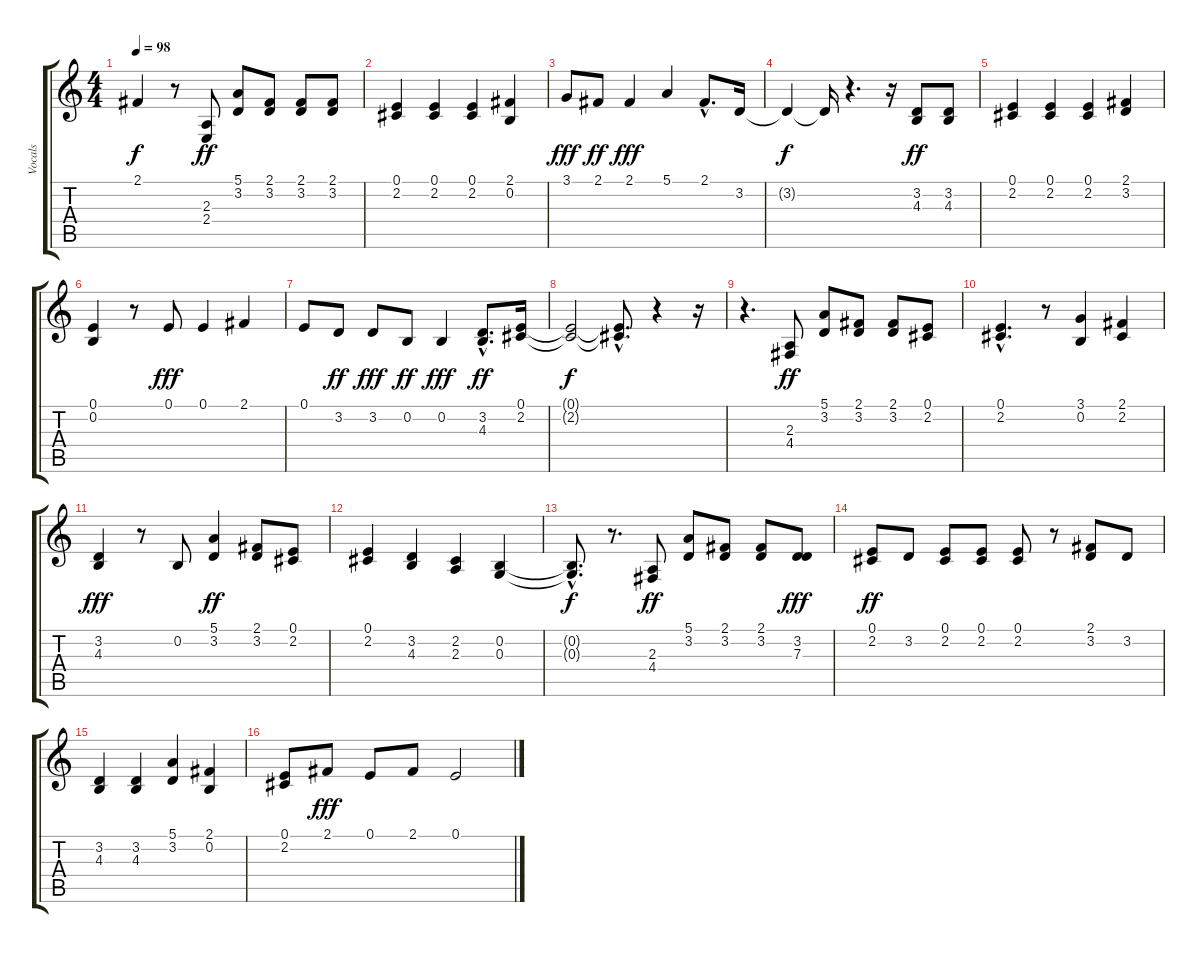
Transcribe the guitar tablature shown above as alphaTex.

\track ("Vocals" "Vocals") {instrument oboe}
\staff {score tabs}
\tuning (E4 B3 G3 D3 A2 E2) {hide}
\ts (4 4)
\tempo 98
\clef g2
\ks c
2.1{t}.4{dy f} r.8 (2.3 2.4).8{dy ff} (5.1 3.2).8 (2.1 3.2).8 (2.1 3.2).8 (2.1 3.2).8 |
(0.1 2.2).4 (0.1 2.2).4 (0.1 2.2).4 (2.1 0.2).4 |
3.1.8{dy fff} 2.1.8{dy ff} 2.1.4{dy fff} 5.1.4 2.1{hac}.8{d} 3.2.16 |
3.2{t}.4{dy f} 3.2{t}.16 r.4{d} r.16 (3.2 4.3).8{dy ff} (3.2 4.3).8 |
(0.1 2.2).4 (0.1 2.2).4 (0.1 2.2).4 (2.1 3.2).4 |
(0.1 0.2).4 r.8 0.1.8{dy fff} 0.1.4 2.1.4 |
0.1.8 3.2.8{dy ff} 3.2.8{dy fff} 0.2.8{dy ff} 0.2.4{dy fff} (3.2{hac} 4.3{hac}).8{d dy ff} (0.1 2.2).16 |
(0.1{t} 2.2{t}).2{dy f} (0.1{hac t} 2.2{hac t}).8{d} r.4 r.16 |
r.4{d} (2.3 4.4).8{dy ff} (5.1 3.2).8 (2.1 3.2).8 (2.1 3.2).8 (0.1 2.2).8 |
(0.1{hac} 2.2{hac}).4{d} r.8 (3.1 0.2).4 (2.1 2.2).4 |
(3.2 4.3).4{dy fff} r.8 0.2.8 (5.1 3.2).4{dy ff} (2.1 3.2).8 (0.1 2.2).8 |
(0.1 2.2).4 (3.2 4.3).4 (2.2 2.3).4 (0.2 0.3).4 |
(0.2{hac t} 0.3{hac t}).8{d dy f} r.8{d} (2.3 4.4).8{dy ff} (5.1 3.2).8 (2.1 3.2).8 (2.1 3.2).8 (3.2 7.3).8{dy fff} |
(0.1 2.2).8{dy ff} 3.2.8 (0.1 2.2).8 (0.1 2.2).8 (0.1 2.2).8 r.8 (2.1 3.2).8 3.2.8 |
(3.2 4.3).4 (3.2 4.3).4 (5.1 3.2).4 (2.1 0.2).4 |
(0.1 2.2).8 2.1.8{dy fff} 0.1.8 2.1.8 0.1.2
